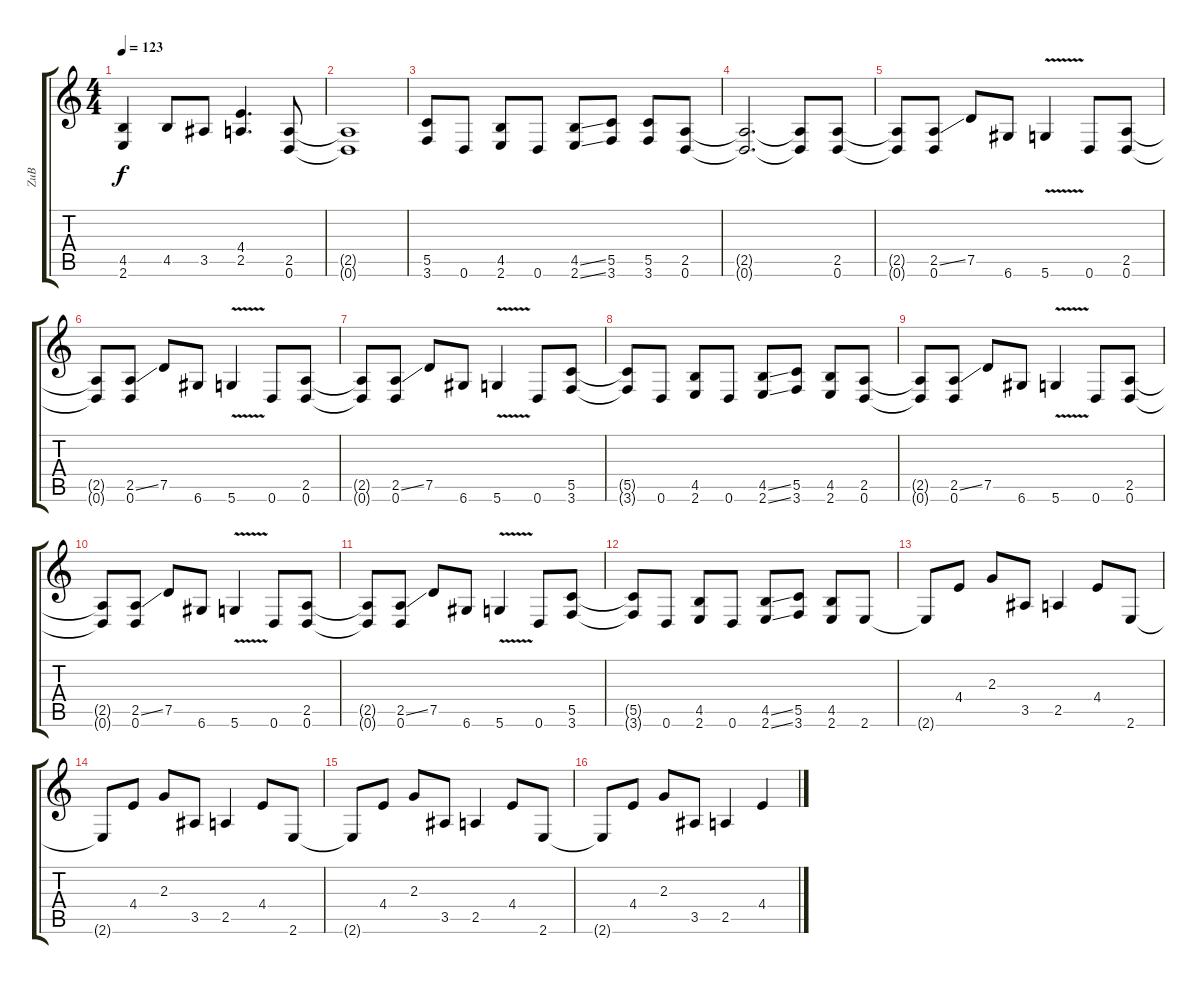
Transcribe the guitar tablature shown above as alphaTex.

\track ("ZuB" "ZuB") {instrument distortionguitar}
\staff {score tabs}
\tuning (D4 A3 F3 C3 G2 D2) {hide}
\ts (4 4)
\tempo 123
\clef g2
\ks c
(4.5 2.6).4{dy f} 4.5.8 3.5.8 (4.4 2.5).4{d} (2.5 0.6).8 |
(2.5{t} 0.6{t}).1 |
(5.5 3.6).8 0.6.8 (4.5 2.6).8 0.6.8 (4.5{ss} 2.6{ss}).8 (5.5 3.6).8 (5.5 3.6).8 (2.5 0.6).8 |
(2.5{t} 0.6{t}).2{d} (2.5{t} 0.6{t}).8 (2.5 0.6).8 |
(2.5{t} 0.6{t}).8 (2.5{ss} 0.6).8 7.5.8 6.6.8 5.6{v}.4 0.6.8 (2.5 0.6).8 |
(2.5{t} 0.6{t}).8 (2.5{ss} 0.6).8 7.5.8 6.6.8 5.6{v}.4 0.6.8 (2.5 0.6).8 |
(2.5{t} 0.6{t}).8 (2.5{ss} 0.6).8 7.5.8 6.6.8 5.6{v}.4 0.6.8 (5.5 3.6).8 |
(5.5{t} 3.6{t}).8 0.6.8 (4.5 2.6).8 0.6.8 (4.5{ss} 2.6{ss}).8 (5.5 3.6).8 (4.5 2.6).8 (2.5 0.6).8 |
(2.5{t} 0.6{t}).8 (2.5{ss} 0.6).8 7.5.8 6.6.8 5.6{v}.4 0.6.8 (2.5 0.6).8 |
(2.5{t} 0.6{t}).8 (2.5{ss} 0.6).8 7.5.8 6.6.8 5.6{v}.4 0.6.8 (2.5 0.6).8 |
(2.5{t} 0.6{t}).8 (2.5{ss} 0.6).8 7.5.8 6.6.8 5.6{v}.4 0.6.8 (5.5 3.6).8 |
(5.5{t} 3.6{t}).8 0.6.8 (4.5 2.6).8 0.6.8 (4.5{ss} 2.6{ss}).8 (5.5 3.6).8 (4.5 2.6).8 2.6.8 |
2.6{t}.8 4.4.8 2.3.8 3.5.8 2.5.4 4.4.8 2.6.8 |
2.6{t}.8 4.4.8 2.3.8 3.5.8 2.5.4 4.4.8 2.6.8 |
2.6{t}.8 4.4.8 2.3.8 3.5.8 2.5.4 4.4.8 2.6.8 |
2.6{t}.8 4.4.8 2.3.8 3.5.8 2.5.4 4.4.4
